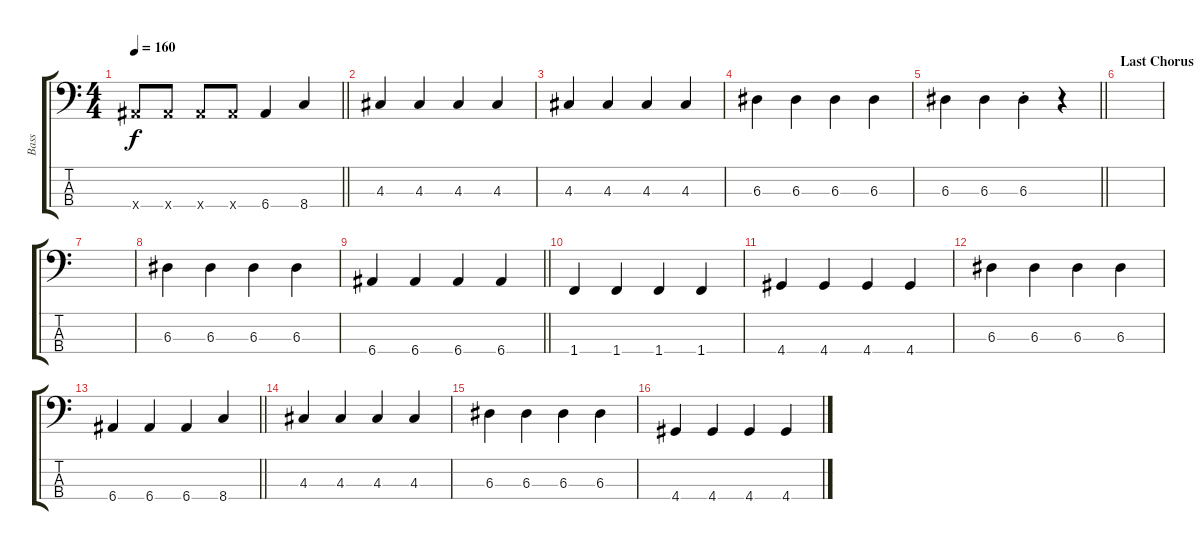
\track ("Bass" "Bass") {instrument electricbasspick}
\staff {score tabs}
\tuning (G2 D2 A1 E1) {hide}
\ts (4 4)
\tempo 160
\clef f4
\barLineRight lightlight
\ks c
6.4{x}.8{dy f} 6.4{x}.8 6.4{x}.8 6.4{x}.8 6.4.4 8.4.4 |
4.3.4 4.3.4 4.3.4 4.3.4 |
4.3.4 4.3.4 4.3.4 4.3.4 |
6.3.4 6.3.4 6.3.4 6.3.4 |
\barLineRight lightlight
6.3.4 6.3.4 6.3{st}.4 r.4 |
\section ("" "Last Chorus")
|
|
6.3.4 6.3.4 6.3.4 6.3.4 |
\barLineRight lightlight
6.4.4 6.4.4 6.4.4 6.4.4 |
1.4.4 1.4.4 1.4.4 1.4.4 |
4.4.4 4.4.4 4.4.4 4.4.4 |
6.3.4 6.3.4 6.3.4 6.3.4 |
\barLineRight lightlight
6.4.4 6.4.4 6.4.4 8.4.4 |
4.3.4 4.3.4 4.3.4 4.3.4 |
6.3.4 6.3.4 6.3.4 6.3.4 |
4.4.4 4.4.4 4.4.4 4.4.4
